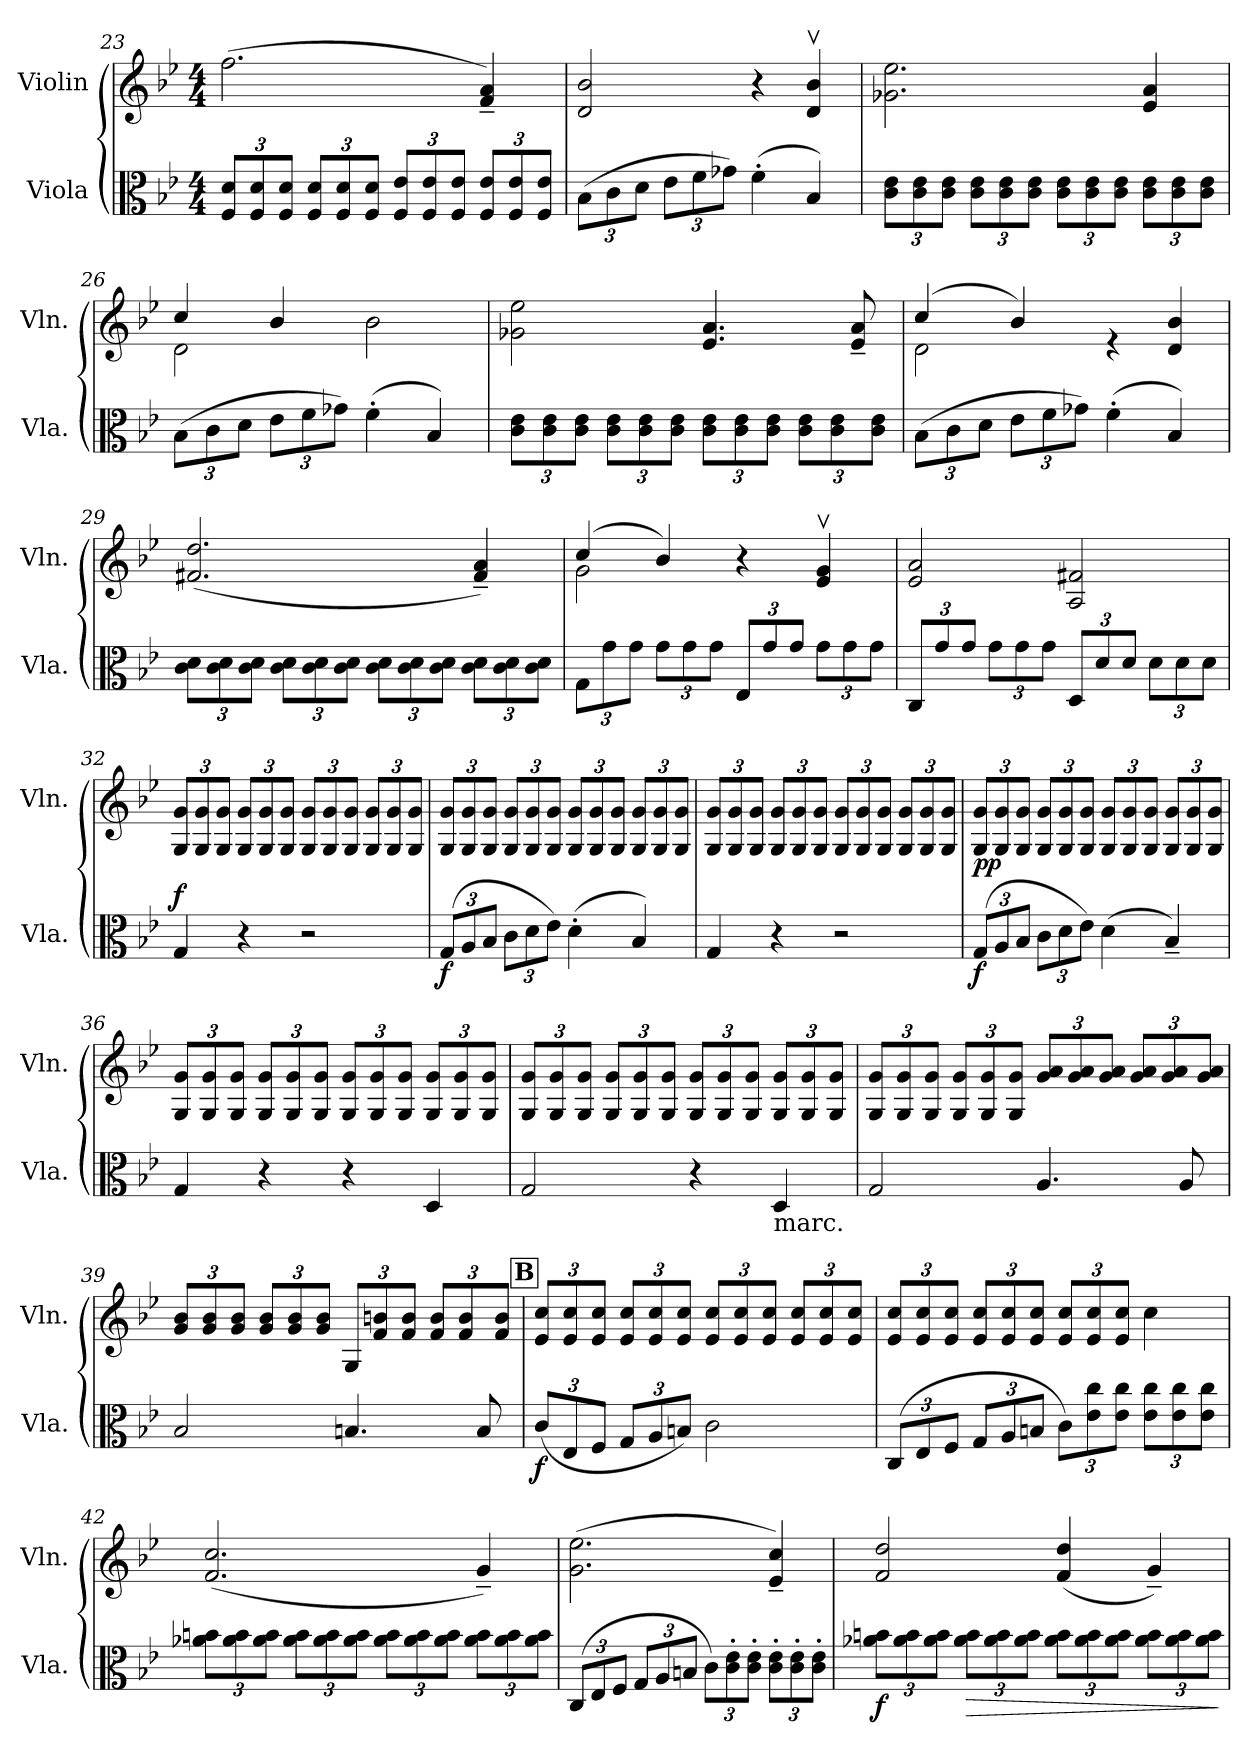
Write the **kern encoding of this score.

**kern	**dynam	**kern	**dynam
*part2	*part2	*part1	*part1
*staff2	*staff2	*staff1	*staff1
*I"Viola	*	*I"Violin	*
*I'Vla.	*	*I'Vln.	*
*clefC3	*	*clefG2	*
*k[b-e-]	*	*k[b-e-]	*
*M4/4	*	*M4/4	*
*Xbrackettup	*	*	*
=23	=23	=23	=23
12F/ 12d/L	.	(>2.ff\	.
12F/ 12d/	.	.	.
12F/ 12d/J	.	.	.
12F/ 12d/L	.	.	.
12F/ 12d/	.	.	.
12F/ 12d/J	.	.	.
12F/ 12e-/L	.	.	.
12F/ 12e-/	.	.	.
12F/ 12e-/J	.	.	.
12F/ 12e-/L	.	4f/~ 4a/~)	.
12F/ 12e-/	.	.	.
12F/ 12e-/J	.	.	.
!!LO:LB:g=z
=24	=24	=24	=24
(>12B-\L	.	2d/ 2b-/	.
12c\	.	.	.
12d\J	.	.	.
12e-\L	.	.	.
12f\	.	.	.
12g-X\J)	.	.	.
(>4f'\	.	4r	.
4B-/)	.	4d/v 4b-/v	.
=25	=25	=25	=25
12c\ 12e-\L	.	2.g-X\ 2.ee-\	.
12c\ 12e-\	.	.	.
12c\ 12e-\J	.	.	.
12c\ 12e-\L	.	.	.
12c\ 12e-\	.	.	.
12c\ 12e-\J	.	.	.
12c\ 12e-\L	.	.	.
12c\ 12e-\	.	.	.
12c\ 12e-\J	.	.	.
12c\ 12e-\L	.	4e-/ 4a/	.
12c\ 12e-\	.	.	.
12c\ 12e-\J	.	.	.
=26	=26	=26	=26
*	*	*^	*
(>12B-\L	.	4cc/	2d\	.
12c\	.	.	.	.
12d\J	.	.	.	.
12e-\L	.	4b-/	.	.
12f\	.	.	.	.
12g-X\J)	.	.	.	.
(>4f'\	.	2b-\	2ryy	.
4B-/)	.	.	.	.
*	*	*v	*v	*
=27	=27	=27	=27
12c\ 12e-\L	.	2g-X\ 2ee-\	.
12c\ 12e-\	.	.	.
12c\ 12e-\J	.	.	.
12c\ 12e-\L	.	.	.
12c\ 12e-\	.	.	.
12c\ 12e-\J	.	.	.
12c\ 12e-\L	.	4.e-/ 4.a/	.
12c\ 12e-\	.	.	.
12c\ 12e-\J	.	.	.
12c\ 12e-\L	.	.	.
12c\ 12e-\	.	.	.
.	.	8e-/~ 8a/~	.
12c\ 12e-\J	.	.	.
!!LO:PB:g=z
=28	=28	=28	=28
*	*	*^	*
(>12B-\L	.	(>4cc/	2d\	.
12c\	.	.	.	.
12d\J	.	.	.	.
12e-\L	.	4b-/)	.	.
12f\	.	.	.	.
12g-X\J)	.	.	.	.
(>4f'\	.	4re	2ryy	.
4B-/)	.	4d/ 4b-/	.	.
*	*	*v	*v	*
=29	=29	=29	=29
12c\ 12d\L	.	(<2.f#X/ 2.dd/	.
12c\ 12d\	.	.	.
12c\ 12d\J	.	.	.
12c\ 12d\L	.	.	.
12c\ 12d\	.	.	.
12c\ 12d\J	.	.	.
12c\ 12d\L	.	.	.
12c\ 12d\	.	.	.
12c\ 12d\J	.	.	.
12c\ 12d\L	.	4f#/~ 4a/~)	.
12c\ 12d\	.	.	.
12c\ 12d\J	.	.	.
=30	=30	=30	=30
*	*	*^	*
12G\L	.	(>4cc/	2g\	.
12g\	.	.	.	.
12g\J	.	.	.	.
12g\L	.	4b-/)	.	.
12g\	.	.	.	.
12g\J	.	.	.	.
12E-/L	.	4r	4ryy	.
12g/	.	.	.	.
12g/J	.	.	.	.
12g\L	.	4e-/v 4g/v	4ryy	.
12g\	.	.	.	.
12g\J	.	.	.	.
*	*	*v	*v	*
!!LO:LB:g=z
=31	=31	=31	=31
12C/L	.	2e-/ 2a/	.
12g/	.	.	.
12g/J	.	.	.
12g\L	.	.	.
12g\	.	.	.
12g\J	.	.	.
12D/L	.	2A/ 2f#X/	.
12d/	.	.	.
12d/J	.	.	.
12d\L	.	.	.
12d\	.	.	.
12d\J	.	.	.
=32	=32	=32	=32
*	*	*Xbrackettup	*
!	!LO:DY:a	!	!
4G/	f	12G/ 12g/L	.
.	.	12G/ 12g/	.
.	.	12G/ 12g/J	.
4r	.	12G/ 12g/L	.
.	.	12G/ 12g/	.
.	.	12G/ 12g/J	.
2r	.	12G/ 12g/L	.
.	.	12G/ 12g/	.
.	.	12G/ 12g/J	.
.	.	12G/ 12g/L	.
.	.	12G/ 12g/	.
.	.	12G/ 12g/J	.
!!LO:LB:g=z
=33	=33	=33	=33
!	!LO:DY:b	!	!
(>12G/L	f	12G/ 12g/L	.
12A/	.	12G/ 12g/	.
12B-/J	.	12G/ 12g/J	.
12c\L	.	12G/ 12g/L	.
12d\	.	12G/ 12g/	.
12e-\J)	.	12G/ 12g/J	.
(>4d'\	.	12G/ 12g/L	.
.	.	12G/ 12g/	.
.	.	12G/ 12g/J	.
4B-/)	.	12G/ 12g/L	.
.	.	12G/ 12g/	.
.	.	12G/ 12g/J	.
=34	=34	=34	=34
4G/	.	12G/ 12g/L	.
.	.	12G/ 12g/	.
.	.	12G/ 12g/J	.
4r	.	12G/ 12g/L	.
.	.	12G/ 12g/	.
.	.	12G/ 12g/J	.
2r	.	12G/ 12g/L	.
.	.	12G/ 12g/	.
.	.	12G/ 12g/J	.
.	.	12G/ 12g/L	.
.	.	12G/ 12g/	.
.	.	12G/ 12g/J	.
!!LO:LB:g=z
=35	=35	=35	=35
!	!LO:DY:b	!	!LO:DY:b
(>12G/L	f	12G/ 12g/L	pp
12A/	.	12G/ 12g/	.
12B-/J	.	12G/ 12g/J	.
12c\L	.	12G/ 12g/L	.
12d\	.	12G/ 12g/	.
12e-\J)	.	12G/ 12g/J	.
(>4d\	.	12G/ 12g/L	.
.	.	12G/ 12g/	.
.	.	12G/ 12g/J	.
4B-~/)	.	12G/ 12g/L	.
.	.	12G/ 12g/	.
.	.	12G/ 12g/J	.
=36	=36	=36	=36
4G/	.	12G/ 12g/L	.
.	.	12G/ 12g/	.
.	.	12G/ 12g/J	.
4r	.	12G/ 12g/L	.
.	.	12G/ 12g/	.
.	.	12G/ 12g/J	.
4r	.	12G/ 12g/L	.
.	.	12G/ 12g/	.
.	.	12G/ 12g/J	.
4D/	.	12G/ 12g/L	.
.	.	12G/ 12g/	.
.	.	12G/ 12g/J	.
!!LO:LB:g=z
=37	=37	=37	=37
2G/	.	12G/ 12g/L	.
.	.	12G/ 12g/	.
.	.	12G/ 12g/J	.
.	.	12G/ 12g/L	.
.	.	12G/ 12g/	.
.	.	12G/ 12g/J	.
4r	.	12G/ 12g/L	.
.	.	12G/ 12g/	.
.	.	12G/ 12g/J	.
!LO:TX:b:t=marc.	!	!	!
4D/	.	12G/ 12g/L	.
.	.	12G/ 12g/	.
.	.	12G/ 12g/J	.
=38	=38	=38	=38
2G/	.	12G/ 12g/L	.
.	.	12G/ 12g/	.
.	.	12G/ 12g/J	.
.	.	12G/ 12g/L	.
.	.	12G/ 12g/	.
.	.	12G/ 12g/J	.
4.A/	.	12g/ 12a/L	.
.	.	12g/ 12a/	.
.	.	12g/ 12a/J	.
.	.	12g/ 12a/L	.
.	.	12g/ 12a/	.
8A/	.	.	.
.	.	12g/ 12a/J	.
!!LO:LB:g=z
=39	=39	=39	=39
2B-/	.	12g/ 12b-/L	.
.	.	12g/ 12b-/	.
.	.	12g/ 12b-/J	.
.	.	12g/ 12b-/L	.
.	.	12g/ 12b-/	.
.	.	12g/ 12b-/J	.
4.Bn/	.	12G/L	.
.	.	12f/ 12bn/	.
.	.	12f/ 12b/J	.
.	.	12f/ 12b/L	.
.	.	12f/ 12b/	.
8B/	.	.	.
.	.	12f/ 12b/J	.
!!LO:REH:place=s1:a:B:fs=14:t=B
=40	=40	=40	=40
!	!LO:DY:b	!	!
(<12c/L	f	12e-/ 12cc/L	.
12E-/	.	12e-/ 12cc/	.
12F/J	.	12e-/ 12cc/J	.
12G/L	.	12e-/ 12cc/L	.
12A/	.	12e-/ 12cc/	.
12Bn/J)	.	12e-/ 12cc/J	.
2c\	.	12e-/ 12cc/L	.
.	.	12e-/ 12cc/	.
.	.	12e-/ 12cc/J	.
.	.	12e-/ 12cc/L	.
.	.	12e-/ 12cc/	.
.	.	12e-/ 12cc/J	.
=41	=41	=41	=41
(>12C/L	.	12e-/ 12cc/L	.
12E-/	.	12e-/ 12cc/	.
12F/J	.	12e-/ 12cc/J	.
12G/L	.	12e-/ 12cc/L	.
12A/	.	12e-/ 12cc/	.
12Bn/J	.	12e-/ 12cc/J	.
12c\L)	.	12e-/ 12cc/L	.
12e-\ 12cc\	.	12e-/ 12cc/	.
12e-\ 12cc\J	.	12e-/ 12cc/J	.
12e-\ 12cc\L	.	4cc\	.
12e-\ 12cc\	.	.	.
12e-\ 12cc\J	.	.	.
!!LO:PB:g=z
=42	=42	=42	=42
12a-X\ 12bn\L	.	(<2.f/ 2.cc/	.
12a-\ 12b\	.	.	.
12a-\ 12b\J	.	.	.
12a-\ 12b\L	.	.	.
12a-\ 12b\	.	.	.
12a-\ 12b\J	.	.	.
12a-\ 12b\L	.	.	.
12a-\ 12b\	.	.	.
12a-\ 12b\J	.	.	.
12a-\ 12b\L	.	4g~/)	.
12a-\ 12b\	.	.	.
12a-\ 12b\J	.	.	.
=43	=43	=43	=43
(>12C/L	.	(>2.g\ 2.ee-\	.
12E-/	.	.	.
12F/J	.	.	.
12G/L	.	.	.
12A/	.	.	.
12Bn/J	.	.	.
12c\L)	.	.	.
12c\' 12e-\'	.	.	.
12c\' 12e-\'J	.	.	.
12c\' 12e-\'L	.	4e-/~ 4cc/~)	.
12c\' 12e-\'	.	.	.
12c\' 12e-\'J	.	.	.
!!LO:LB:g=z
=44	=44	=44	=44
!	!LO:DY:b	!	!
12a-X\ 12bn\L	f	2f/ 2dd/	.
12a-\ 12b\	.	.	.
12a-\ 12b\J	.	.	.
!	!LO:HP:b	!	!
12a-\ 12b\L	>	.	.
12a-\ 12b\	.	.	.
12a-\ 12b\J	.	.	.
12a-\ 12b\L	.	(<4f/ 4dd/	.
12a-\ 12b\	.	.	.
12a-\ 12b\J	.	.	.
12a-\ 12b\L	.	4g~/)	.
12a-\ 12b\	.	.	.
12a-\ 12b\J	.	.	.
.	]	.	.
=	=	=	=
*-	*-	*-	*-
